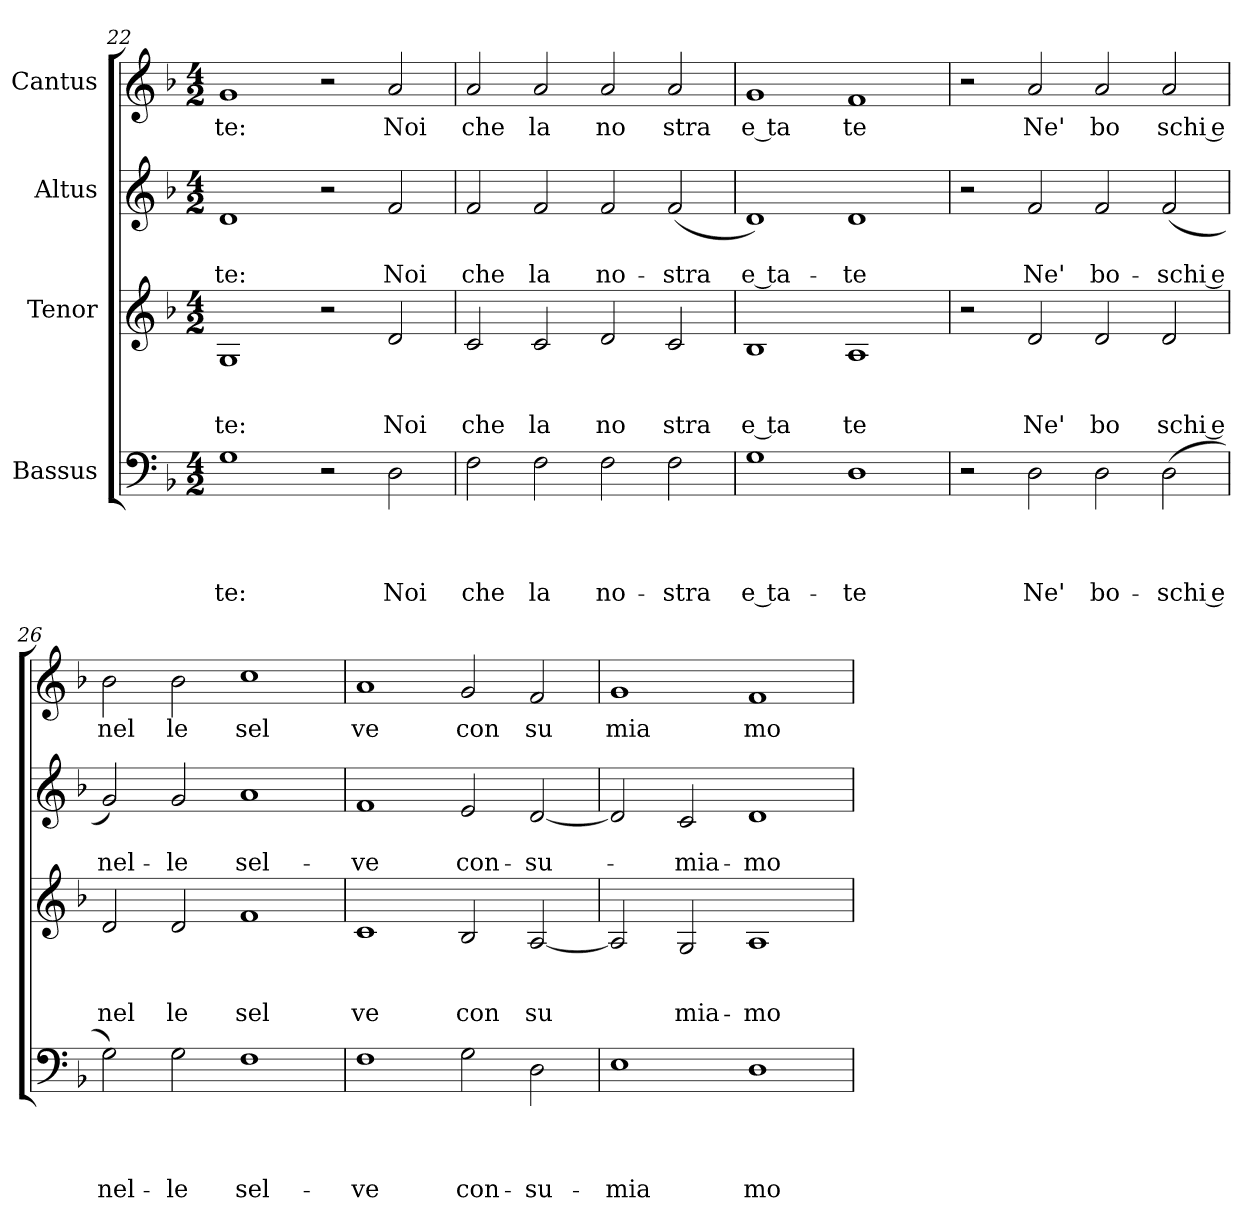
**kern	**text	**text	**text	**text	**kern	**text	**text	**text	**kern	**text	**text	**kern	**text
*part4	*part4	*part4	*part4	*part4	*part3	*part3	*part3	*part3	*part2	*part2	*part2	*part1	*part1
*staff4	*staff4	*staff4	*staff4	*staff4	*staff3	*staff3	*staff3	*staff3	*staff2	*staff2	*staff2	*staff1	*staff1
*I"Bassus	*	*	*	*	*I"Tenor	*	*	*	*I"Altus	*	*	*I"Cantus	*
*clefF4	*	*	*	*	*clefG2	*	*	*	*clefG2	*	*	*clefG2	*
*k[b-]	*	*	*	*	*k[b-]	*	*	*	*k[b-]	*	*	*k[b-]	*
*F:	*	*	*	*	*F:	*	*	*	*F:	*	*	*F:	*
*M4/2	*	*	*	*	*M4/2	*	*	*	*M4/2	*	*	*M4/2	*
=22	=22	=22	=22	=22	=22	=22	=22	=22	=22	=22	=22	=22	=22
!	!	!	!	!LO:LY:b	!	!	!	!LO:LY:b	!	!	!LO:LY:b	!	!LO:LY:b
1G	.	.	.	-te:	1G	.	.	te:	1d	.	-te:	1g	te:
2r	.	.	.	.	2r	.	.	.	2r	.	.	2r	.
!	!	!	!	!LO:LY:b	!	!	!	!LO:LY:b	!	!	!LO:LY:b	!	!LO:LY:b
2D\	.	.	.	Noi	2d/	.	.	Noi	2f/	.	Noi	2a/	Noi
=23	=23	=23	=23	=23	=23	=23	=23	=23	=23	=23	=23	=23	=23
!	!	!	!	!LO:LY:b	!	!	!	!LO:LY:b	!	!	!LO:LY:b	!	!LO:LY:b
2F\	.	.	.	che	2c/	.	.	che	2f/	.	che	2a/	che
!	!	!	!	!LO:LY:b	!	!	!	!LO:LY:b	!	!	!LO:LY:b	!	!LO:LY:b
2F\	.	.	.	la	2c/	.	.	la	2f/	.	la	2a/	la
!	!	!	!	!LO:LY:b	!	!	!	!LO:LY:b	!	!	!LO:LY:b	!	!LO:LY:b
2F\	.	.	.	no-	2d/	.	.	no	2f/	.	no-	2a/	no
!	!	!	!	!LO:LY:b	!	!	!	!LO:LY:b	!	!	!LO:LY:b	!	!LO:LY:b
2F\	.	.	.	-stra	2c/	.	.	stra	(<2f/	.	-stra	2a/	stra
=24	=24	=24	=24	=24	=24	=24	=24	=24	=24	=24	=24	=24	=24
!	!	!	!	!LO:LY:b:rj	!	!	!	!LO:LY:b:rj	!	!	!LO:LY:b:rj	!	!LO:LY:b:rj
1G	.	.	.	e ta-	1B-	.	.	e ta	1d)	.	e ta-	1g	e ta
!	!	!	!	!LO:LY:b	!	!	!	!LO:LY:b	!	!	!LO:LY:b	!	!LO:LY:b
1D	.	.	.	-te	1A	.	.	te	1d	.	-te	1f	te
=25	=25	=25	=25	=25	=25	=25	=25	=25	=25	=25	=25	=25	=25
2r	.	.	.	.	2r	.	.	.	2r	.	.	2r	.
!	!	!	!	!LO:LY:b	!	!	!	!LO:LY:b	!	!	!LO:LY:b	!	!LO:LY:b
2D\	.	.	.	Ne'	2d/	.	.	Ne'	2f/	.	Ne'	2a/	Ne'
!	!	!	!	!LO:LY:b	!	!	!	!LO:LY:b	!	!	!LO:LY:b	!	!LO:LY:b
2D\	.	.	.	bo-	2d/	.	.	bo	2f/	.	bo-	2a/	bo
!	!	!	!	!LO:LY:b	!	!	!	!LO:LY:b	!	!	!LO:LY:b	!	!LO:LY:b
(<2D\	.	.	.	-schi e	2d/	.	.	schi e	(<2f/	.	-schi e	2a/	schi e
=26	=26	=26	=26	=26	=26	=26	=26	=26	=26	=26	=26	=26	=26
!	!	!	!	!LO:LY:b	!	!	!	!LO:LY:b	!	!	!LO:LY:b	!	!LO:LY:b
2G\)	.	.	.	nel-	2d/	.	.	nel	2g/)	.	nel-	2b-\	nel
!	!	!	!	!LO:LY:b	!	!	!	!LO:LY:b	!	!	!LO:LY:b	!	!LO:LY:b
2G\	.	.	.	-le	2d/	.	.	le	2g/	.	-le	2b-\	le
!	!	!	!	!LO:LY:b	!	!	!	!LO:LY:b	!	!	!LO:LY:b	!	!LO:LY:b
1F	.	.	.	sel-	1f	.	.	sel	1a	.	sel-	1cc	sel
=27	=27	=27	=27	=27	=27	=27	=27	=27	=27	=27	=27	=27	=27
!	!	!	!	!LO:LY:b	!	!	!	!LO:LY:b	!	!	!LO:LY:b	!	!LO:LY:b
1F	.	.	.	-ve	1c	.	.	ve	1f	.	-ve	1a	ve
!	!	!	!	!LO:LY:b	!	!	!	!LO:LY:b	!	!	!LO:LY:b	!	!LO:LY:b
2G\	.	.	.	con-	2B-/	.	.	con	2e/	.	con-	2g/	con
!	!	!	!	!LO:LY:b	!	!	!	!LO:LY:b	!	!	!LO:LY:b	!	!LO:LY:b
2D\	.	.	.	-su-	[<2A/	.	.	su	[<2d/	.	-su-	2f/	su
!!LO:LB:g=z
=28	=28	=28	=28	=28	=28	=28	=28	=28	=28	=28	=28	=28	=28
!	!	!	!	!LO:LY:b	!	!	!	!	!	!	!	!	!LO:LY:b
1E	.	.	.	-mia	2A/]	.	.	.	2d/]	.	.	1g	mia
!	!	!	!	!	!	!	!	!LO:LY:b	!	!	!LO:LY:b	!	!
.	.	.	.	.	2G/	.	.	mia-	2c/	.	-mia-	.	.
!	!	!	!	!LO:LY:b	!	!	!	!LO:LY:b	!	!	!LO:LY:b	!	!LO:LY:b
1D	.	.	.	mo	1A	.	.	-mo	1d	.	-mo	1f	mo
=	=	=	=	=	=	=	=	=	=	=	=	=	=
*-	*-	*-	*-	*-	*-	*-	*-	*-	*-	*-	*-	*-	*-
